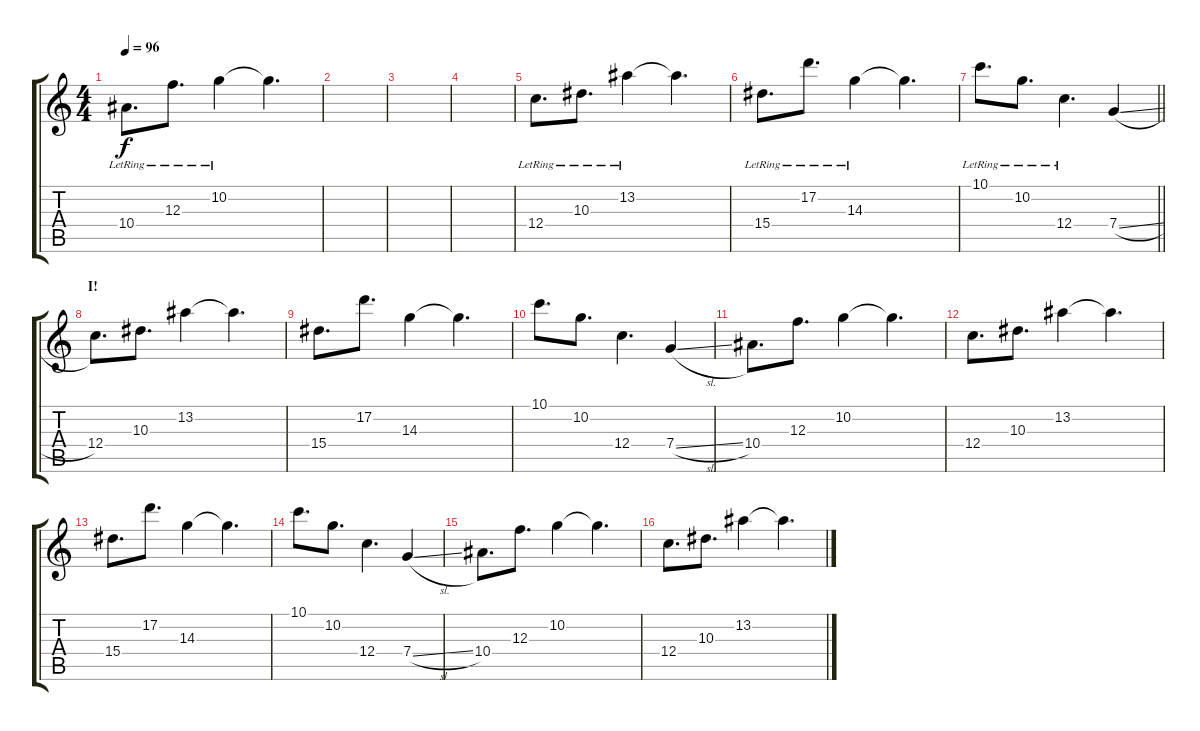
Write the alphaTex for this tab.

\track "" {instrument overdrivenguitar}
\staff {score tabs}
\tuning (D4 A3 F3 C3 G2 C2) {hide}
\ts (4 4)
\tempo 96
\clef g2
\ks c
10.4{lr}.8{d dy f} 12.3{lr}.8{d} 10.2{lr}.4 10.2{t}.4{d} |
|
|
|
12.4{lr}.8{d} 10.3{lr}.8{d} 13.2{lr}.4 13.2{t}.4{d} |
15.4{lr}.8{d} 17.2{lr}.8{d} 14.3{lr}.4 14.3{t}.4{d} |
\barLineRight lightlight
10.1{lr}.8{d} 10.2{lr}.8{d} 12.4{lr}.4{d} 7.4{sl}.4{instrument overdrivenguitar} |
\section ("" "I!")
12.4.8{d} 10.3.8{d} 13.2.4 13.2{t}.4{d} |
15.4.8{d} 17.2.8{d} 14.3.4 14.3{t}.4{d} |
10.1.8{d} 10.2.8{d} 12.4.4{d} 7.4{sl}.4 |
10.4.8{d} 12.3.8{d} 10.2.4 10.2{t}.4{d} |
12.4.8{d} 10.3.8{d} 13.2.4 13.2{t}.4{d} |
15.4.8{d} 17.2.8{d} 14.3.4 14.3{t}.4{d} |
10.1.8{d} 10.2.8{d} 12.4.4{d} 7.4{sl}.4 |
10.4.8{d} 12.3.8{d} 10.2.4 10.2{t}.4{d} |
12.4.8{d} 10.3.8{d} 13.2.4 13.2{t}.4{d}
